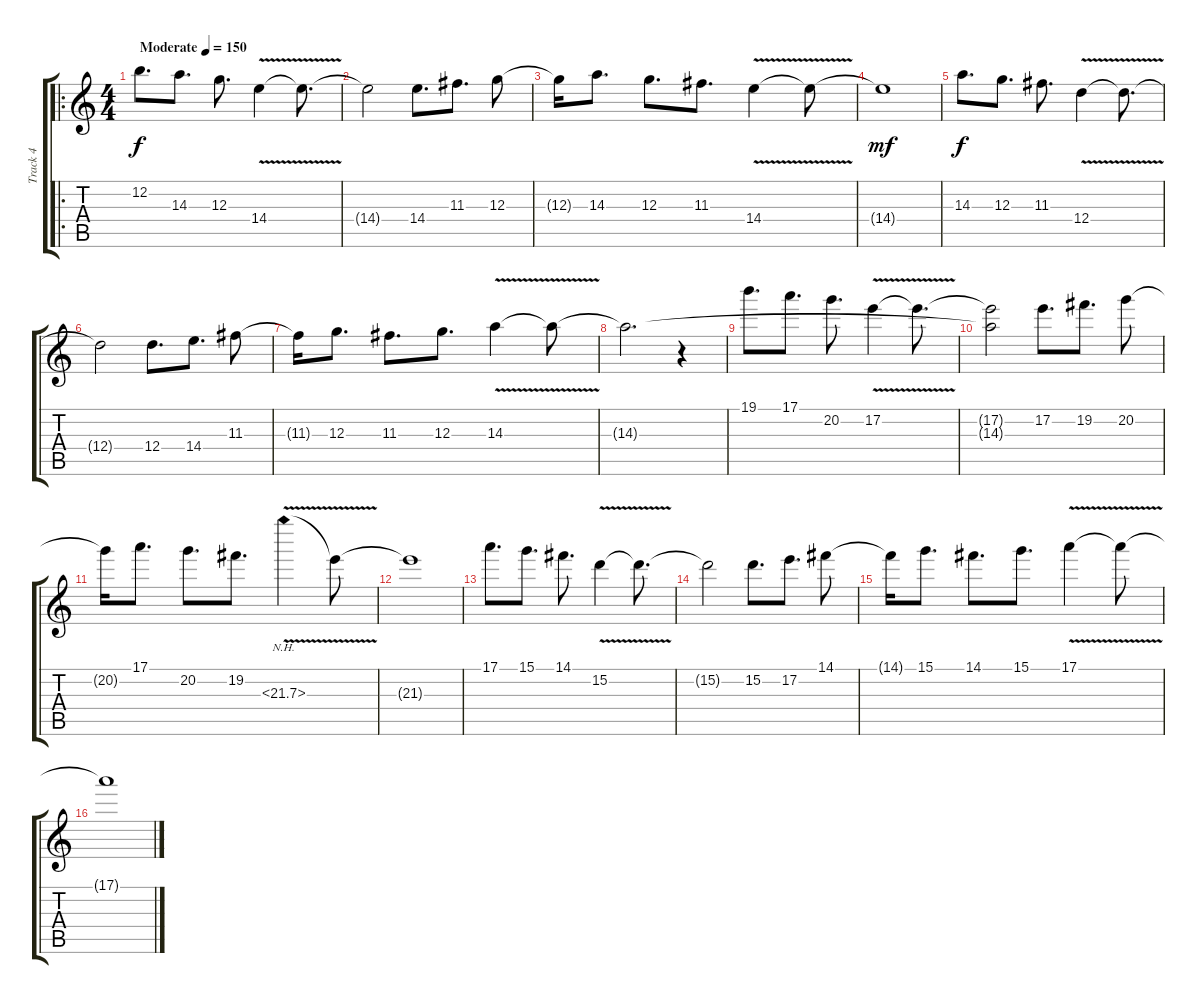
\track ("Track 4" "Track 4") {instrument distortionguitar}
\staff {score tabs}
\tuning (E4 B3 G3 D3 A2 E2) {hide}
\ro
\ts (4 4)
\tempo (150 "Moderate")
\clef g2
\ks c
12.2.8{d dy f instrument distortionguitar} 14.3.8{d} 12.3.8{d} 14.4{v}.4 14.4{t}.8{d} |
14.4{t}.2 14.4.8{d} 11.3.8{d} 12.3.8 |
12.3{t}.16 14.3.8{d} 12.3.8{d} 11.3.8{d} 14.4{v}.4 14.4{t}.8 |
14.4{t}.1{dy mf} |
14.3.8{d dy f} 12.3.8{d} 11.3.8{d} 12.4{v}.4 12.4{t}.8{d} |
12.4{t}.2 12.4.8{d} 14.4.8{d} 11.3.8 |
11.3{t}.16 12.3.8{d} 11.3.8{d} 12.3.8{d} 14.3{v}.4 14.3{t}.8 |
14.3{t}.2{d} r.4 |
19.1.8{d} 17.1.8{d} 20.2.8{d} 17.2{v}.4 17.2{t}.8{d} |
(17.2{t} 14.3{t}).2 17.2.8{d} 19.2.8{d} 20.2.8 |
20.2{t}.16 17.1.8{d} 20.2.8{d} 19.2.8{d} 21.3{nh v}.4 21.3{t}.8 |
21.3{t}.1 |
17.1.8{d} 15.1.8{d} 14.1.8{d} 15.2{v}.4 15.2{t}.8{d} |
15.2{t}.2 15.2.8{d} 17.2.8{d} 14.1.8 |
14.1{t}.16 15.1.8{d} 14.1.8{d} 15.1.8{d} 17.1{v}.4 17.1{t}.8 |
17.1{t}.1
